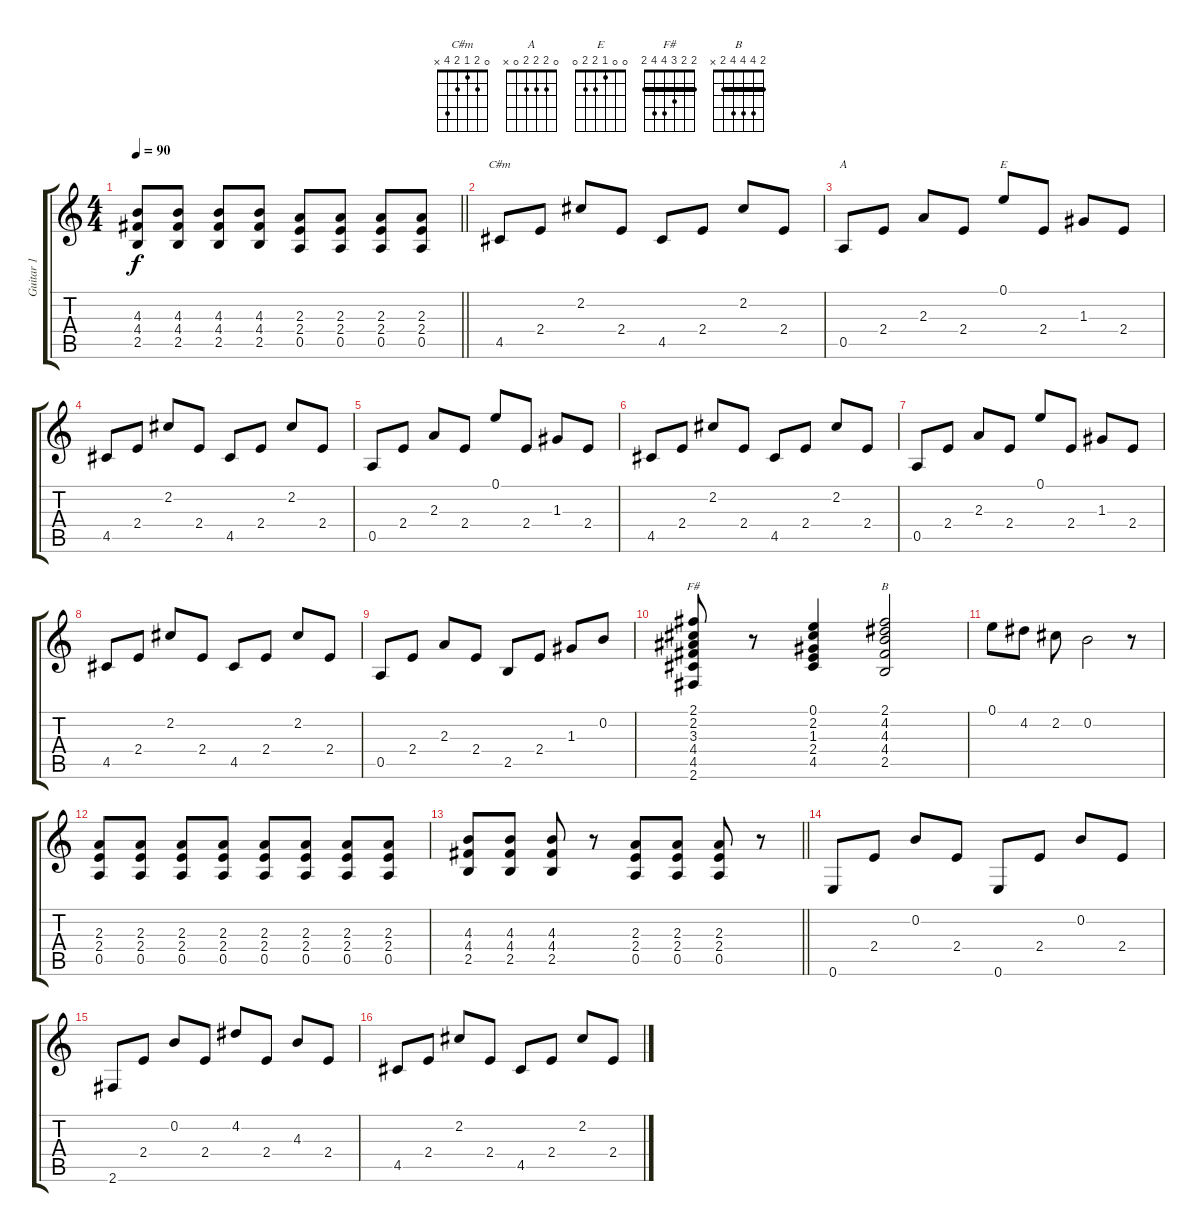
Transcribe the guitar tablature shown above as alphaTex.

\track ("Guitar 1" "Guitar 1") {instrument overdrivenguitar}
\staff {score tabs}
\tuning (E4 B3 G3 D3 A2 E2) {hide}
\chord ("C#m" 0 2 1 2 4 x)
\chord ("A" 0 2 2 2 0 x)
\chord ("E" 0 0 1 2 2 0)
\chord ("F#" 2 2 3 4 4 2) {barre 2}
\chord ("B" 2 4 4 4 2 x) {barre 2}
\ts (4 4)
\tempo 90
\clef g2
\barLineRight lightlight
\ks c
(4.3 4.4 2.5).8{dy f} (4.3 4.4 2.5).8 (4.3 4.4 2.5).8 (4.3 4.4 2.5).8 (2.3 2.4 0.5).8 (2.3 2.4 0.5).8 (2.3 2.4 0.5).8 (2.3 2.4 0.5).8 |
4.5.8{ch "C#m"} 2.4.8 2.2.8 2.4.8 4.5.8 2.4.8 2.2.8 2.4.8 |
0.5.8{ch "A"} 2.4.8 2.3.8 2.4.8 0.1.8{ch "E"} 2.4.8 1.3.8 2.4.8 |
4.5.8 2.4.8 2.2.8 2.4.8 4.5.8 2.4.8 2.2.8 2.4.8 |
0.5.8 2.4.8 2.3.8 2.4.8 0.1.8 2.4.8 1.3.8 2.4.8 |
4.5.8 2.4.8 2.2.8 2.4.8 4.5.8 2.4.8 2.2.8 2.4.8 |
0.5.8 2.4.8 2.3.8 2.4.8 0.1.8 2.4.8 1.3.8 2.4.8 |
4.5.8 2.4.8 2.2.8 2.4.8 4.5.8 2.4.8 2.2.8 2.4.8 |
0.5.8 2.4.8 2.3.8 2.4.8 2.5.8 2.4.8 1.3.8 0.2.8 |
(2.1 2.2 3.3 4.4 4.5 2.6).8{ch "F#"} r.8 (0.1 2.2 1.3 2.4 4.5).4 (2.1 4.2 4.3 4.4 2.5).2{ch "B"} |
0.1.8 4.2.8 2.2.8 0.2.2 r.8 |
(2.3 2.4 0.5).8 (2.3 2.4 0.5).8 (2.3 2.4 0.5).8 (2.3 2.4 0.5).8 (2.3 2.4 0.5).8 (2.3 2.4 0.5).8 (2.3 2.4 0.5).8 (2.3 2.4 0.5).8 |
\barLineRight lightlight
(4.3 4.4 2.5).8 (4.3 4.4 2.5).8 (4.3 4.4 2.5).8 r.8 (2.3 2.4 0.5).8 (2.3 2.4 0.5).8 (2.3 2.4 0.5).8 r.8 |
0.6.8 2.4.8 0.2.8 2.4.8 0.6.8 2.4.8 0.2.8 2.4.8 |
2.6.8 2.4.8 0.2.8 2.4.8 4.2.8 2.4.8 4.3.8 2.4.8 |
4.5.8 2.4.8 2.2.8 2.4.8 4.5.8 2.4.8 2.2.8 2.4.8
